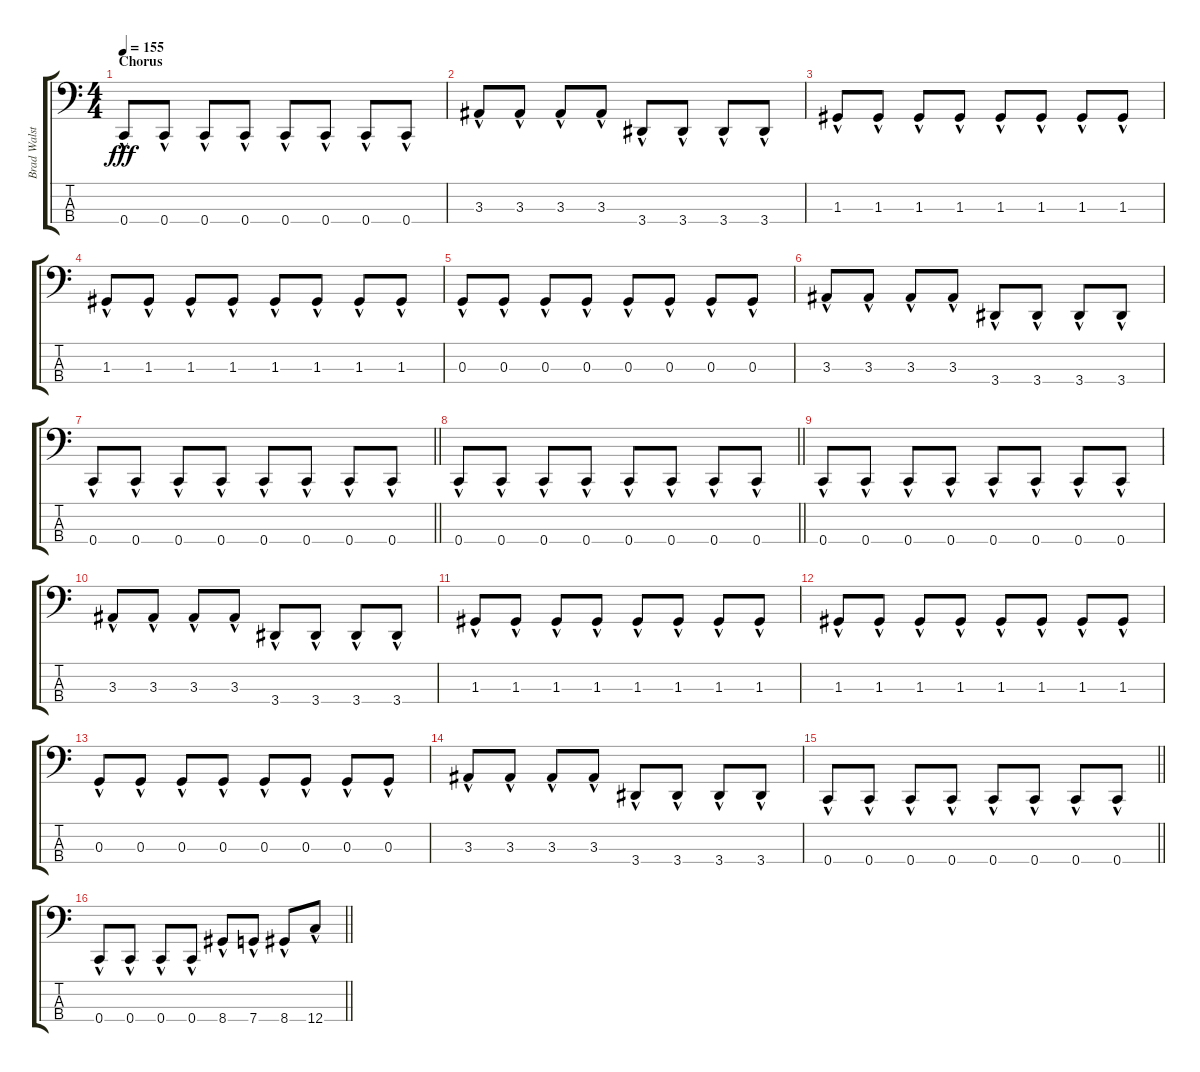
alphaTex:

\track ("Brad Walst" "Brad Walst") {instrument electricbassfinger}
\staff {score tabs}
\tuning (F2 C2 G1 C1) {hide}
\ts (4 4)
\section ("" "Chorus")
\tempo 155
\clef f4
\ks c
0.4{hac}.8{dy fff} 0.4{hac}.8 0.4{hac}.8 0.4{hac}.8 0.4{hac}.8 0.4{hac}.8 0.4{hac}.8 0.4{hac}.8 |
3.3{hac}.8 3.3{hac}.8 3.3{hac}.8 3.3{hac}.8 3.4{hac}.8 3.4{hac}.8 3.4{hac}.8 3.4{hac}.8 |
1.3{hac}.8 1.3{hac}.8 1.3{hac}.8 1.3{hac}.8 1.3{hac}.8 1.3{hac}.8 1.3{hac}.8 1.3{hac}.8 |
1.3{hac}.8 1.3{hac}.8 1.3{hac}.8 1.3{hac}.8 1.3{hac}.8 1.3{hac}.8 1.3{hac}.8 1.3{hac}.8 |
0.3{hac}.8 0.3{hac}.8 0.3{hac}.8 0.3{hac}.8 0.3{hac}.8 0.3{hac}.8 0.3{hac}.8 0.3{hac}.8 |
3.3{hac}.8 3.3{hac}.8 3.3{hac}.8 3.3{hac}.8 3.4{hac}.8 3.4{hac}.8 3.4{hac}.8 3.4{hac}.8 |
\barLineRight lightlight
0.4{hac}.8 0.4{hac}.8 0.4{hac}.8 0.4{hac}.8 0.4{hac}.8 0.4{hac}.8 0.4{hac}.8 0.4{hac}.8 |
\barLineRight lightlight
0.4{hac}.8 0.4{hac}.8 0.4{hac}.8 0.4{hac}.8 0.4{hac}.8 0.4{hac}.8 0.4{hac}.8 0.4{hac}.8 |
\section ("" "")
0.4{hac}.8 0.4{hac}.8 0.4{hac}.8 0.4{hac}.8 0.4{hac}.8 0.4{hac}.8 0.4{hac}.8 0.4{hac}.8 |
3.3{hac}.8 3.3{hac}.8 3.3{hac}.8 3.3{hac}.8 3.4{hac}.8 3.4{hac}.8 3.4{hac}.8 3.4{hac}.8 |
1.3{hac}.8 1.3{hac}.8 1.3{hac}.8 1.3{hac}.8 1.3{hac}.8 1.3{hac}.8 1.3{hac}.8 1.3{hac}.8 |
1.3{hac}.8 1.3{hac}.8 1.3{hac}.8 1.3{hac}.8 1.3{hac}.8 1.3{hac}.8 1.3{hac}.8 1.3{hac}.8 |
0.3{hac}.8 0.3{hac}.8 0.3{hac}.8 0.3{hac}.8 0.3{hac}.8 0.3{hac}.8 0.3{hac}.8 0.3{hac}.8 |
3.3{hac}.8 3.3{hac}.8 3.3{hac}.8 3.3{hac}.8 3.4{hac}.8 3.4{hac}.8 3.4{hac}.8 3.4{hac}.8 |
\barLineRight lightlight
0.4{hac}.8 0.4{hac}.8 0.4{hac}.8 0.4{hac}.8 0.4{hac}.8 0.4{hac}.8 0.4{hac}.8 0.4{hac}.8 |
\barLineRight lightlight
0.4{hac}.8 0.4{hac}.8 0.4{hac}.8 0.4{hac}.8 8.4{hac}.8 7.4{hac}.8 8.4{hac}.8 12.4{hac}.8
